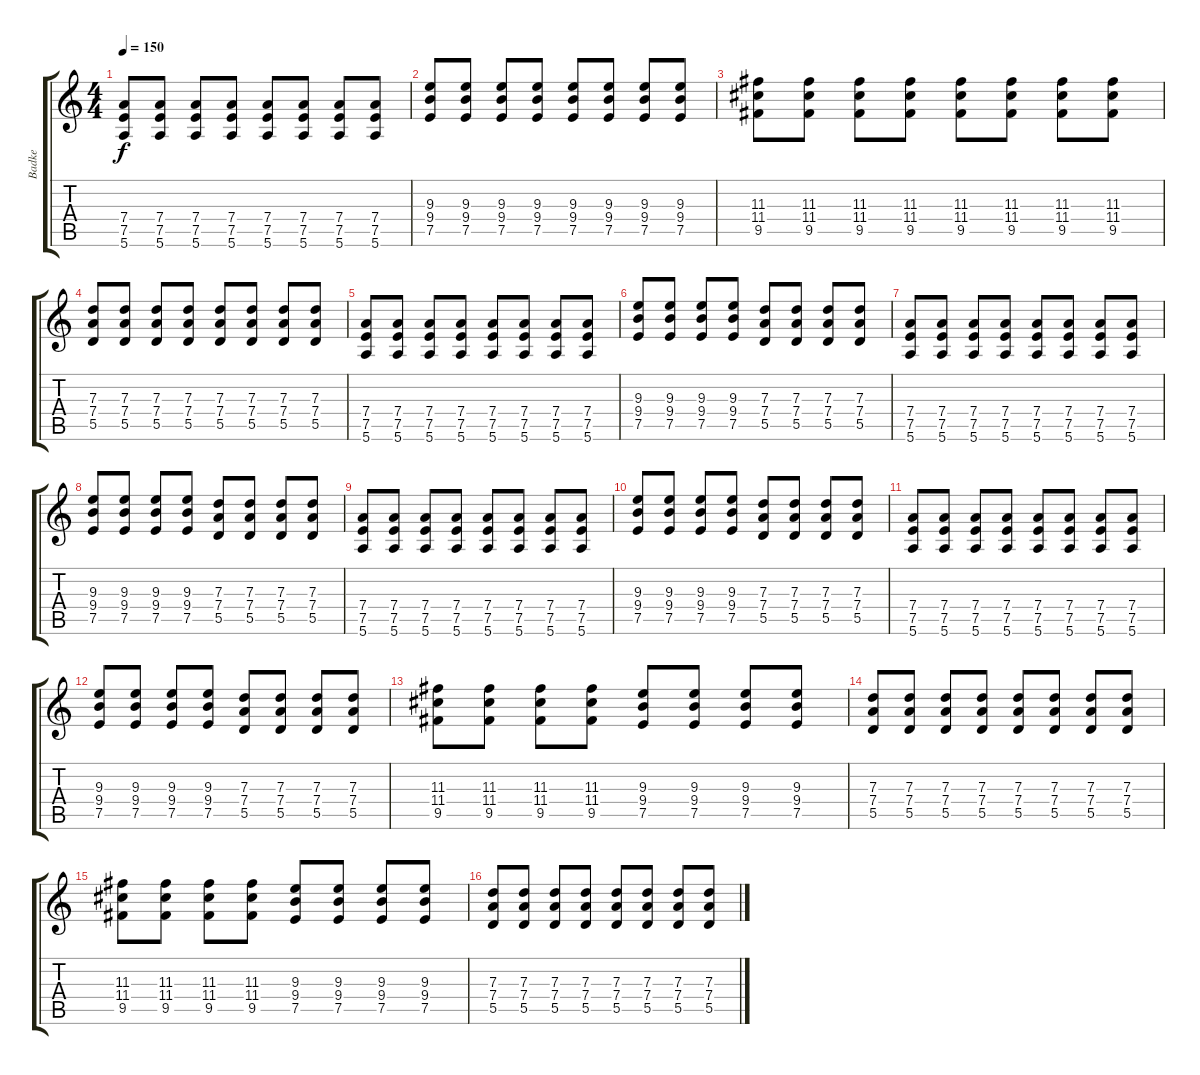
\track ("Badke" "Badke") {instrument overdrivenguitar}
\staff {score tabs}
\tuning (E4 B3 G3 D3 A2 E2) {hide}
\ts (4 4)
\tempo 150
\clef g2
\ks c
(7.4 7.5 5.6).8{dy f} (7.4 7.5 5.6).8 (7.4 7.5 5.6).8 (7.4 7.5 5.6).8 (7.4 7.5 5.6).8 (7.4 7.5 5.6).8 (7.4 7.5 5.6).8 (7.4 7.5 5.6).8 |
(9.3 9.4 7.5).8 (9.3 9.4 7.5).8 (9.3 9.4 7.5).8 (9.3 9.4 7.5).8 (9.3 9.4 7.5).8 (9.3 9.4 7.5).8 (9.3 9.4 7.5).8 (9.3 9.4 7.5).8 |
(11.3 11.4 9.5).8 (11.3 11.4 9.5).8 (11.3 11.4 9.5).8 (11.3 11.4 9.5).8 (11.3 11.4 9.5).8 (11.3 11.4 9.5).8 (11.3 11.4 9.5).8 (11.3 11.4 9.5).8 |
(7.3 7.4 5.5).8 (7.3 7.4 5.5).8 (7.3 7.4 5.5).8 (7.3 7.4 5.5).8 (7.3 7.4 5.5).8 (7.3 7.4 5.5).8 (7.3 7.4 5.5).8 (7.3 7.4 5.5).8 |
(7.4 7.5 5.6).8 (7.4 7.5 5.6).8 (7.4 7.5 5.6).8 (7.4 7.5 5.6).8 (7.4 7.5 5.6).8 (7.4 7.5 5.6).8 (7.4 7.5 5.6).8 (7.4 7.5 5.6).8 |
(9.3 9.4 7.5).8 (9.3 9.4 7.5).8 (9.3 9.4 7.5).8 (9.3 9.4 7.5).8 (7.3 7.4 5.5).8 (7.3 7.4 5.5).8 (7.3 7.4 5.5).8 (7.3 7.4 5.5).8 |
(7.4 7.5 5.6).8 (7.4 7.5 5.6).8 (7.4 7.5 5.6).8 (7.4 7.5 5.6).8 (7.4 7.5 5.6).8 (7.4 7.5 5.6).8 (7.4 7.5 5.6).8 (7.4 7.5 5.6).8 |
(9.3 9.4 7.5).8 (9.3 9.4 7.5).8 (9.3 9.4 7.5).8 (9.3 9.4 7.5).8 (7.3 7.4 5.5).8 (7.3 7.4 5.5).8 (7.3 7.4 5.5).8 (7.3 7.4 5.5).8 |
(7.4 7.5 5.6).8 (7.4 7.5 5.6).8 (7.4 7.5 5.6).8 (7.4 7.5 5.6).8 (7.4 7.5 5.6).8 (7.4 7.5 5.6).8 (7.4 7.5 5.6).8 (7.4 7.5 5.6).8 |
(9.3 9.4 7.5).8 (9.3 9.4 7.5).8 (9.3 9.4 7.5).8 (9.3 9.4 7.5).8 (7.3 7.4 5.5).8 (7.3 7.4 5.5).8 (7.3 7.4 5.5).8 (7.3 7.4 5.5).8 |
(7.4 7.5 5.6).8 (7.4 7.5 5.6).8 (7.4 7.5 5.6).8 (7.4 7.5 5.6).8 (7.4 7.5 5.6).8 (7.4 7.5 5.6).8 (7.4 7.5 5.6).8 (7.4 7.5 5.6).8 |
(9.3 9.4 7.5).8 (9.3 9.4 7.5).8 (9.3 9.4 7.5).8 (9.3 9.4 7.5).8 (7.3 7.4 5.5).8 (7.3 7.4 5.5).8 (7.3 7.4 5.5).8 (7.3 7.4 5.5).8 |
(11.3 11.4 9.5).8 (11.3 11.4 9.5).8 (11.3 11.4 9.5).8 (11.3 11.4 9.5).8 (9.3 9.4 7.5).8 (9.3 9.4 7.5).8 (9.3 9.4 7.5).8 (9.3 9.4 7.5).8 |
(7.3 7.4 5.5).8 (7.3 7.4 5.5).8 (7.3 7.4 5.5).8 (7.3 7.4 5.5).8 (7.3 7.4 5.5).8 (7.3 7.4 5.5).8 (7.3 7.4 5.5).8 (7.3 7.4 5.5).8 |
(11.3 11.4 9.5).8 (11.3 11.4 9.5).8 (11.3 11.4 9.5).8 (11.3 11.4 9.5).8 (9.3 9.4 7.5).8 (9.3 9.4 7.5).8 (9.3 9.4 7.5).8 (9.3 9.4 7.5).8 |
(7.3 7.4 5.5).8 (7.3 7.4 5.5).8 (7.3 7.4 5.5).8 (7.3 7.4 5.5).8 (7.3 7.4 5.5).8 (7.3 7.4 5.5).8 (7.3 7.4 5.5).8 (7.3 7.4 5.5).8
